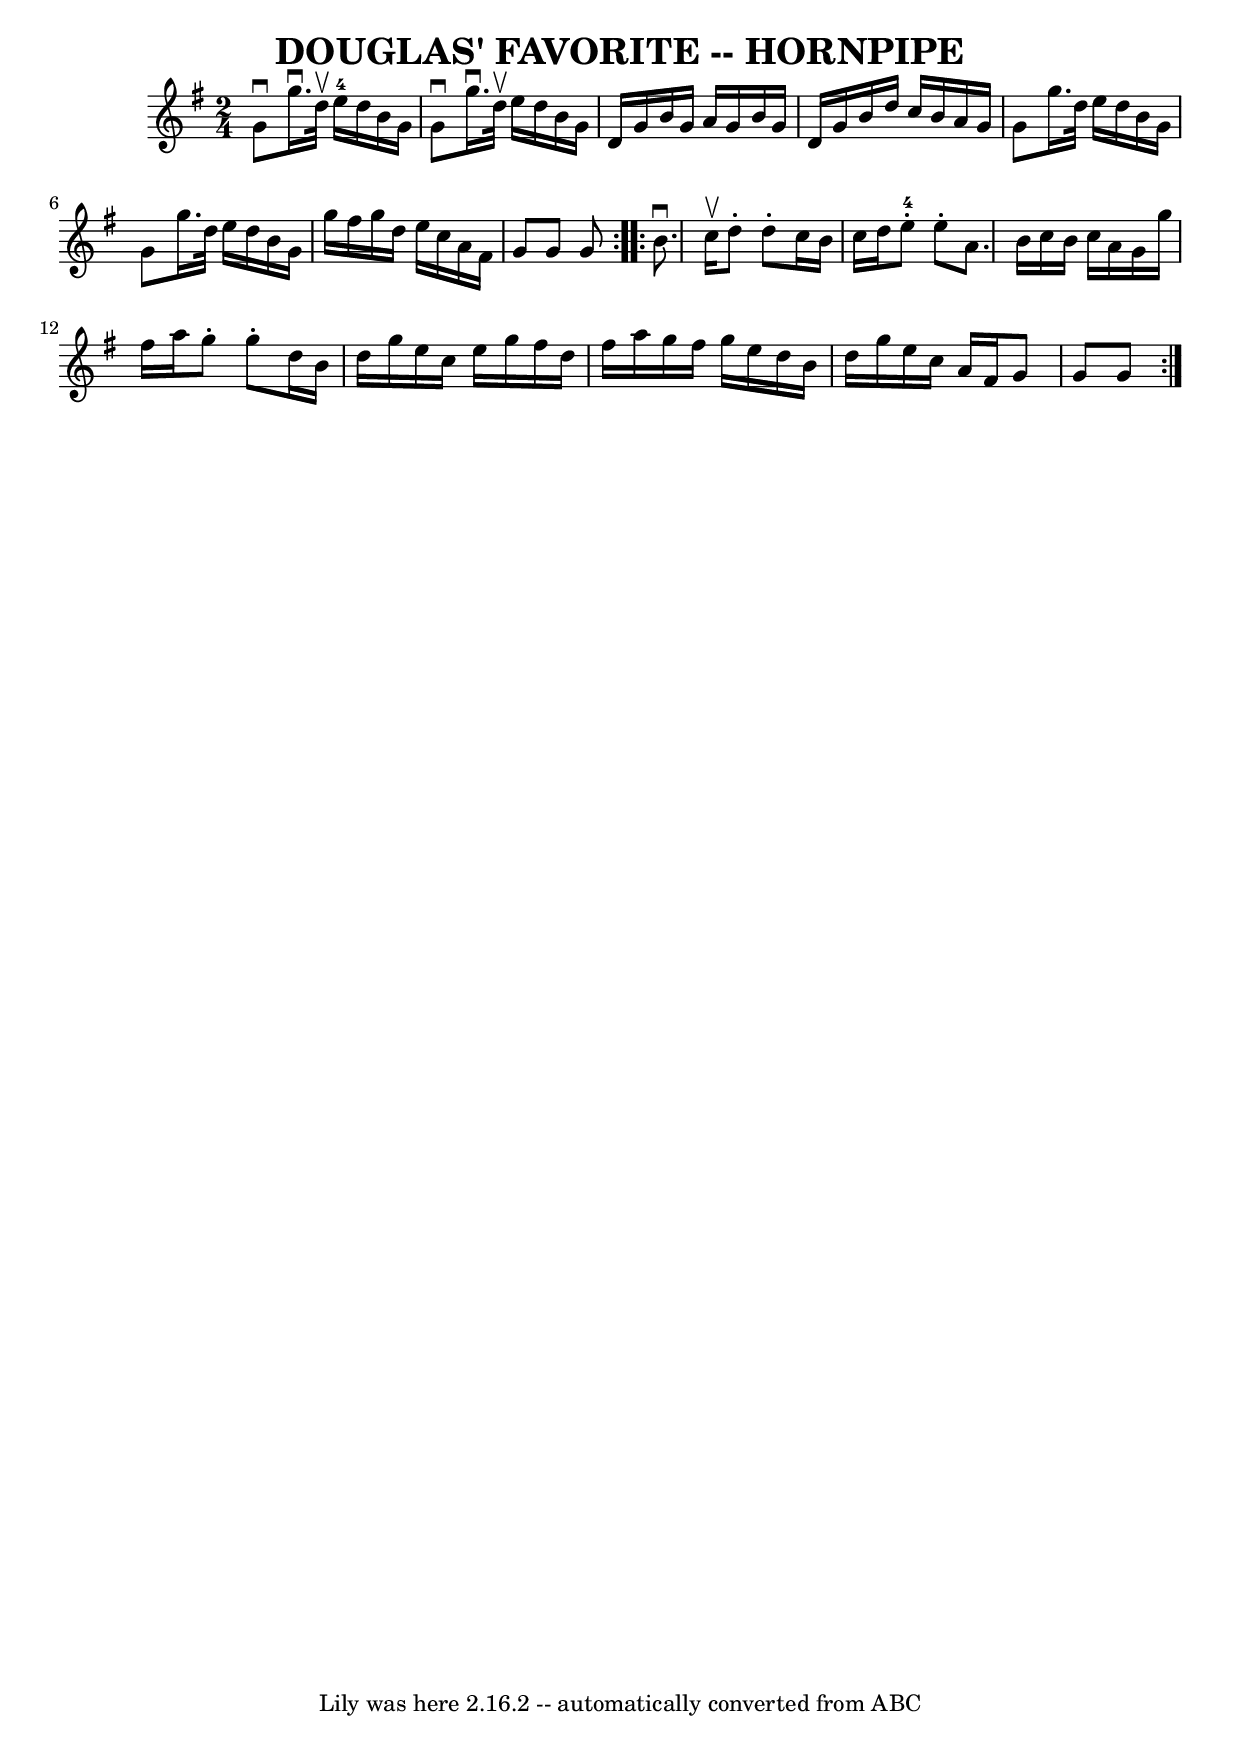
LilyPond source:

\version "2.16.2"
\include "Mammoth.ily"
\header {
  %% book = "Ryan's Mammoth Collection of Fiddle Tunes"
  crossRefNumber = "1"
  footnotes = ""
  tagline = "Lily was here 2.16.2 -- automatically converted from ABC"
  title = "DOUGLAS' FAVORITE -- HORNPIPE"

}
voicedefault =  {



  \repeat volta 2 {

    \time 2/4 
    \key g \major
    g'8^\downbow g''16.^\downbow d''32^\upbow     
    e''16-4 d''16 b'16 g'16    |
    g'8^\downbow g''16. 
    ^\downbow d''32^\upbow e''16 d''16 b'16 g'16    |
    d'16   
    g'16 b'16 g'16 a'16 g'16 b'16 g'16    |
    d'16    
    g'16 b'16 d''16 c''16 b'16 a'16 g'16    |
    g'8    
    g''16. d''32 e''16 d''16 b'16 g'16    |
    g'8 g''16.   
    d''32 e''16 d''16 b'16 g'16    |
    g''16 fis''16    
    g''16 d''16 e''16 c''16 a'16 fis'16    |
    g'8 g'8    
    g'8    
  }     
  \repeat volta 2 {
    b'8.^\downbow c''16^\upbow d''8 -.   
    d''8 -.   |
    c''16 b'16 c''16 d''16 e''8-4-. e''8 -. 
    |
    a'8. b'16 c''16 b'16 c''16 a'16    |
    g'16  
    g''16 fis''16 a''16 g''8 -. g''8 -.   |
    d''16 b'16   
    d''16 g''16 e''16 c''16 e''16 g''16    |
    fis''16    
    d''16 fis''16 a''16 g''16 fis''16 g''16 e''16    |
    
    d''16 b'16 d''16 g''16 e''16 c''16 a'16 fis'16    |
    
    g'8 g'8 g'8    
  }   

}

\score{
  <<

    \context Staff="default"
    {
      \voicedefault 
      
    }

  >>
  \layout {
    
  }
  \midi {
  }

}
